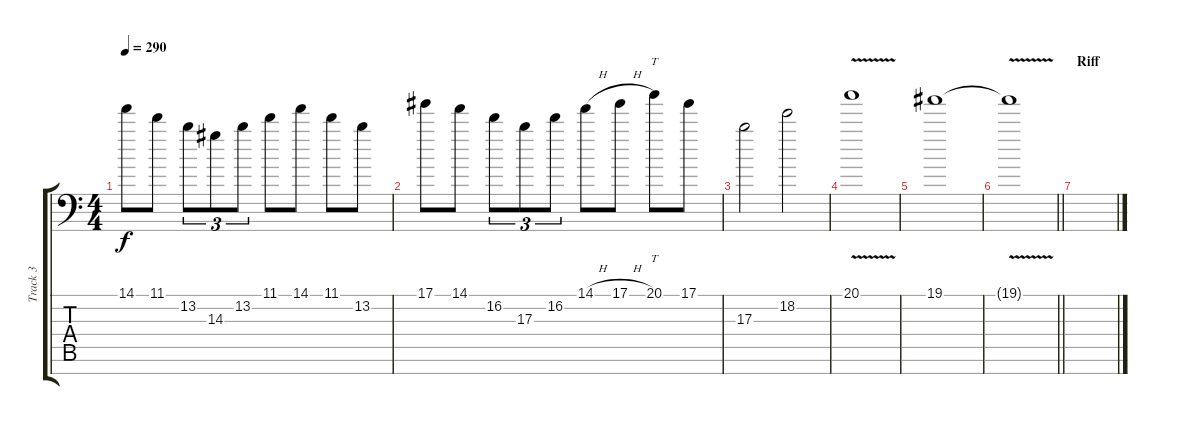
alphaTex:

\track ("Track 3" "Track 3") {instrument overdrivenguitar}
\staff {score tabs}
\tuning (Eb4 Bb3 Gb3 Db3 Ab2 Eb2 Ab1) {hide}
\ts (4 4)
\tempo 290
\clef f4
\ks c
14.1.8{dy f} 11.1.8 13.2.8{tu (3 2)} 14.3.8{tu (3 2)} 13.2.8{tu (3 2)} 11.1.8 14.1.8 11.1.8 13.2.8 |
17.1.8 14.1.8 16.2.8{tu (3 2)} 17.3.8{tu (3 2)} 16.2.8{tu (3 2)} 14.1{h}.8 17.1{h}.8 20.1.8{tt} 17.1.8 |
17.3.2 18.2.2 |
20.1{v}.1 |
19.1.1 |
\barLineRight lightlight
19.1{v t}.1 |
\section ("" "Riff")
